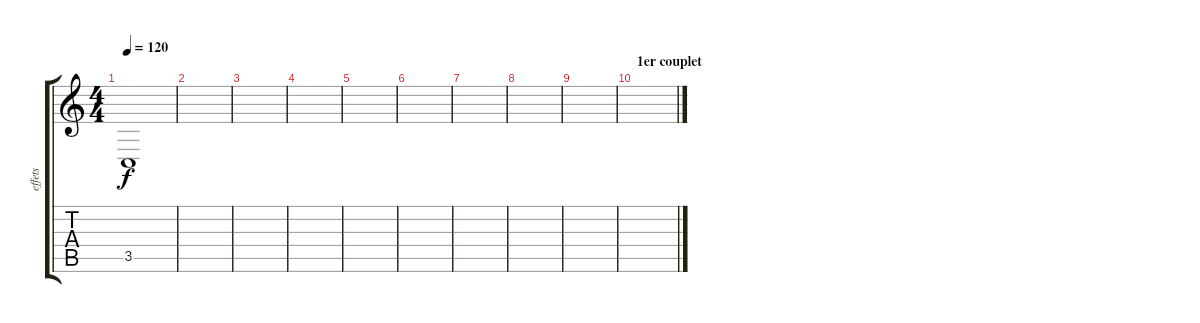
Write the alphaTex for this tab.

\track ("effets" "effets") {instrument pad2warm}
\staff {score tabs}
\tuning (E4 B3 G3 D3 A2 E2) {hide}
\ts (4 4)
\tempo 120
\clef g2
\ks c
3.5{t}.1{dy f} |
|
|
|
|
|
|
|
|
\section ("" "1er couplet")
